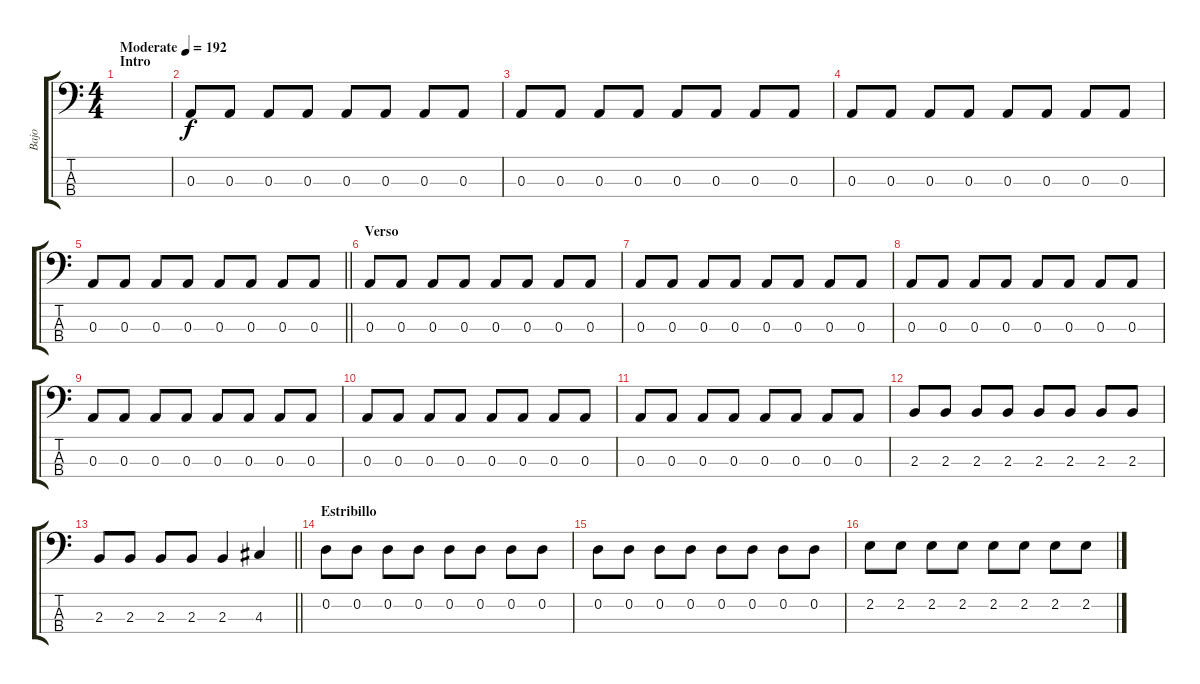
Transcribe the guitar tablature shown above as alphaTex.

\track ("Bajo" "Bajo") {instrument electricbassfinger}
\staff {score tabs}
\tuning (G2 D2 A1 E1) {hide}
\ts (4 4)
\section ("" "Intro")
\tempo (192 "Moderate")
\clef f4
\ks c
|
0.3.8 0.3.8 0.3.8 0.3.8 0.3.8 0.3.8 0.3.8 0.3.8 |
0.3.8 0.3.8 0.3.8 0.3.8 0.3.8 0.3.8 0.3.8 0.3.8 |
0.3.8 0.3.8 0.3.8 0.3.8 0.3.8 0.3.8 0.3.8 0.3.8 |
\barLineRight lightlight
0.3.8 0.3.8 0.3.8 0.3.8 0.3.8 0.3.8 0.3.8 0.3.8 |
\section ("" "Verso")
0.3.8 0.3.8 0.3.8 0.3.8 0.3.8 0.3.8 0.3.8 0.3.8 |
0.3.8 0.3.8 0.3.8 0.3.8 0.3.8 0.3.8 0.3.8 0.3.8 |
0.3.8 0.3.8 0.3.8 0.3.8 0.3.8 0.3.8 0.3.8 0.3.8 |
0.3.8 0.3.8 0.3.8 0.3.8 0.3.8 0.3.8 0.3.8 0.3.8 |
0.3.8 0.3.8 0.3.8 0.3.8 0.3.8 0.3.8 0.3.8 0.3.8 |
0.3.8 0.3.8 0.3.8 0.3.8 0.3.8 0.3.8 0.3.8 0.3.8 |
2.3.8 2.3.8 2.3.8 2.3.8 2.3.8 2.3.8 2.3.8 2.3.8 |
\barLineRight lightlight
2.3.8 2.3.8 2.3.8 2.3.8 2.3.4 4.3.4 |
\section ("" "Estribillo")
0.2.8 0.2.8 0.2.8 0.2.8 0.2.8 0.2.8 0.2.8 0.2.8 |
0.2.8 0.2.8 0.2.8 0.2.8 0.2.8 0.2.8 0.2.8 0.2.8 |
2.2.8 2.2.8 2.2.8 2.2.8 2.2.8 2.2.8 2.2.8 2.2.8
